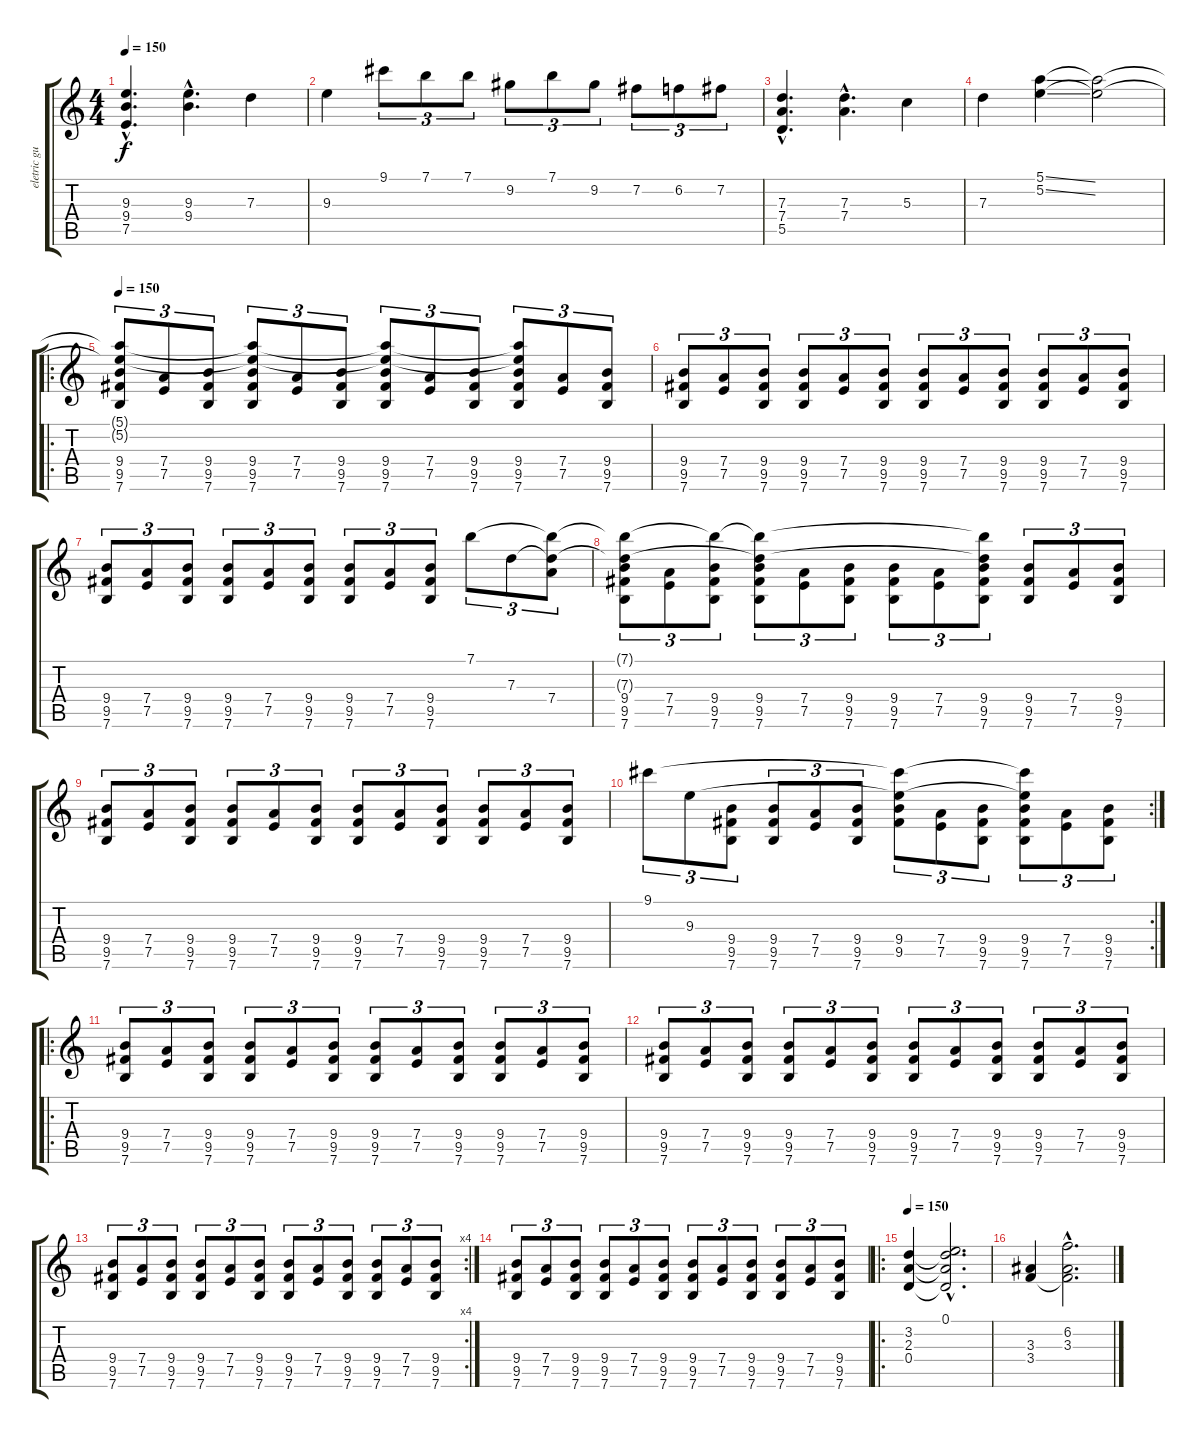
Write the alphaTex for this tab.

\track ("eletric guitar" "eletric gu") {instrument distortionguitar}
\staff {score tabs}
\tuning (E4 B3 G3 D3 A2 E2) {hide}
\ts (4 4)
\tempo 150
\clef g2
\ks c
(9.3{hac} 9.4{hac} 7.5{hac}).4{d dy f} (9.3{hac} 9.4{hac}).4{d} 7.3.4 |
9.3.4 9.1.8{tu (3 2)} 7.1.8{tu (3 2)} 7.1.8{tu (3 2)} 9.2.8{tu (3 2)} 7.1.8{tu (3 2)} 9.2.8{tu (3 2)} 7.2.8{tu (3 2)} 6.2.8{tu (3 2)} 7.2.8{tu (3 2)} |
(7.3{hac} 7.4{hac} 5.5{hac}).4{d} (7.3{hac} 7.4{hac}).4{d} 5.3.4 |
7.3.4 (5.1{ss} 5.2{ss}).4 (5.1{t} 5.2{t}).2 |
\ro
\tempo 150
(5.1{t} 5.2{t} 9.4 9.5 7.6).8{tu (3 2)} (7.4 7.5).8{tu (3 2)} (9.4 9.5 7.6).8{tu (3 2)} (5.1{t} 5.2{t} 9.4 9.5 7.6).8{tu (3 2)} (7.4 7.5).8{tu (3 2)} (9.4 9.5 7.6).8{tu (3 2)} (5.1{t} 5.2{t} 9.4 9.5 7.6).8{tu (3 2)} (7.4 7.5).8{tu (3 2)} (9.4 9.5 7.6).8{tu (3 2)} (5.1{t} 5.2{t} 9.4 9.5 7.6).8{tu (3 2)} (7.4 7.5).8{tu (3 2)} (9.4 9.5 7.6).8{tu (3 2)} |
(9.4 9.5 7.6).8{tu (3 2)} (7.4 7.5).8{tu (3 2)} (9.4 9.5 7.6).8{tu (3 2)} (9.4 9.5 7.6).8{tu (3 2)} (7.4 7.5).8{tu (3 2)} (9.4 9.5 7.6).8{tu (3 2)} (9.4 9.5 7.6).8{tu (3 2)} (7.4 7.5).8{tu (3 2)} (9.4 9.5 7.6).8{tu (3 2)} (9.4 9.5 7.6).8{tu (3 2)} (7.4 7.5).8{tu (3 2)} (9.4 9.5 7.6).8{tu (3 2)} |
(9.4 9.5 7.6).8{tu (3 2)} (7.4 7.5).8{tu (3 2)} (9.4 9.5 7.6).8{tu (3 2)} (9.4 9.5 7.6).8{tu (3 2)} (7.4 7.5).8{tu (3 2)} (9.4 9.5 7.6).8{tu (3 2)} (9.4 9.5 7.6).8{tu (3 2)} (7.4 7.5).8{tu (3 2)} (9.4 9.5 7.6).8{tu (3 2)} 7.1.8{tu (3 2)} 7.3.8{tu (3 2)} (7.1{t} 7.3{t} 7.4).8{tu (3 2)} |
(7.1{t} 7.3{t} 9.4 9.5 7.6).8{tu (3 2)} (7.4 7.5).8{tu (3 2)} (7.1{t} 9.4 9.5 7.6).8{tu (3 2)} (7.1{t} 7.3{t} 9.4 9.5 7.6).8{tu (3 2)} (7.4 7.5).8{tu (3 2)} (9.4 9.5 7.6).8{tu (3 2)} (9.4 9.5 7.6).8{tu (3 2)} (7.4 7.5).8{tu (3 2)} (7.1{t} 7.3{t} 9.4 9.5 7.6).8{tu (3 2)} (9.4 9.5 7.6).8{tu (3 2)} (7.4 7.5).8{tu (3 2)} (9.4 9.5 7.6).8{tu (3 2)} |
(9.4 9.5 7.6).8{tu (3 2)} (7.4 7.5).8{tu (3 2)} (9.4 9.5 7.6).8{tu (3 2)} (9.4 9.5 7.6).8{tu (3 2)} (7.4 7.5).8{tu (3 2)} (9.4 9.5 7.6).8{tu (3 2)} (9.4 9.5 7.6).8{tu (3 2)} (7.4 7.5).8{tu (3 2)} (9.4 9.5 7.6).8{tu (3 2)} (9.4 9.5 7.6).8{tu (3 2)} (7.4 7.5).8{tu (3 2)} (9.4 9.5 7.6).8{tu (3 2)} |
\rc 2
9.1.8{tu (3 2)} 9.3.8{tu (3 2)} (9.4 9.5 7.6).8{tu (3 2)} (9.4 9.5 7.6).8{tu (3 2)} (7.4 7.5).8{tu (3 2)} (9.4 9.5 7.6).8{tu (3 2)} (9.1{t} 9.3{t} 9.4 9.5).8{tu (3 2)} (7.4 7.5).8{tu (3 2)} (9.4 9.5 7.6).8{tu (3 2)} (9.1{t} 9.3{t} 9.4 9.5 7.6).8{tu (3 2)} (7.4 7.5).8{tu (3 2)} (9.4 9.5 7.6).8{tu (3 2)} |
\ro
(9.4 9.5 7.6).8{tu (3 2)} (7.4 7.5).8{tu (3 2)} (9.4 9.5 7.6).8{tu (3 2)} (9.4 9.5 7.6).8{tu (3 2)} (7.4 7.5).8{tu (3 2)} (9.4 9.5 7.6).8{tu (3 2)} (9.4 9.5 7.6).8{tu (3 2)} (7.4 7.5).8{tu (3 2)} (9.4 9.5 7.6).8{tu (3 2)} (9.4 9.5 7.6).8{tu (3 2)} (7.4 7.5).8{tu (3 2)} (9.4 9.5 7.6).8{tu (3 2)} |
(9.4 9.5 7.6).8{tu (3 2)} (7.4 7.5).8{tu (3 2)} (9.4 9.5 7.6).8{tu (3 2)} (9.4 9.5 7.6).8{tu (3 2)} (7.4 7.5).8{tu (3 2)} (9.4 9.5 7.6).8{tu (3 2)} (9.4 9.5 7.6).8{tu (3 2)} (7.4 7.5).8{tu (3 2)} (9.4 9.5 7.6).8{tu (3 2)} (9.4 9.5 7.6).8{tu (3 2)} (7.4 7.5).8{tu (3 2)} (9.4 9.5 7.6).8{tu (3 2)} |
\rc 4
(9.4 9.5 7.6).8{tu (3 2)} (7.4 7.5).8{tu (3 2)} (9.4 9.5 7.6).8{tu (3 2)} (9.4 9.5 7.6).8{tu (3 2)} (7.4 7.5).8{tu (3 2)} (9.4 9.5 7.6).8{tu (3 2)} (9.4 9.5 7.6).8{tu (3 2)} (7.4 7.5).8{tu (3 2)} (9.4 9.5 7.6).8{tu (3 2)} (9.4 9.5 7.6).8{tu (3 2)} (7.4 7.5).8{tu (3 2)} (9.4 9.5 7.6).8{tu (3 2)} |
(9.4 9.5 7.6).8{tu (3 2)} (7.4 7.5).8{tu (3 2)} (9.4 9.5 7.6).8{tu (3 2)} (9.4 9.5 7.6).8{tu (3 2)} (7.4 7.5).8{tu (3 2)} (9.4 9.5 7.6).8{tu (3 2)} (9.4 9.5 7.6).8{tu (3 2)} (7.4 7.5).8{tu (3 2)} (9.4 9.5 7.6).8{tu (3 2)} (9.4 9.5 7.6).8{tu (3 2)} (7.4 7.5).8{tu (3 2)} (9.4 9.5 7.6).8{tu (3 2)} |
\ro
\tempo 150
(3.2 2.3 0.4).4 (0.1{hac} 3.2{hac t} 2.3{hac t} 0.4{hac t}).2{d} |
(3.3 3.4).4 (6.2{hac} 3.3{hac} 3.4{hac t}).2{d}
